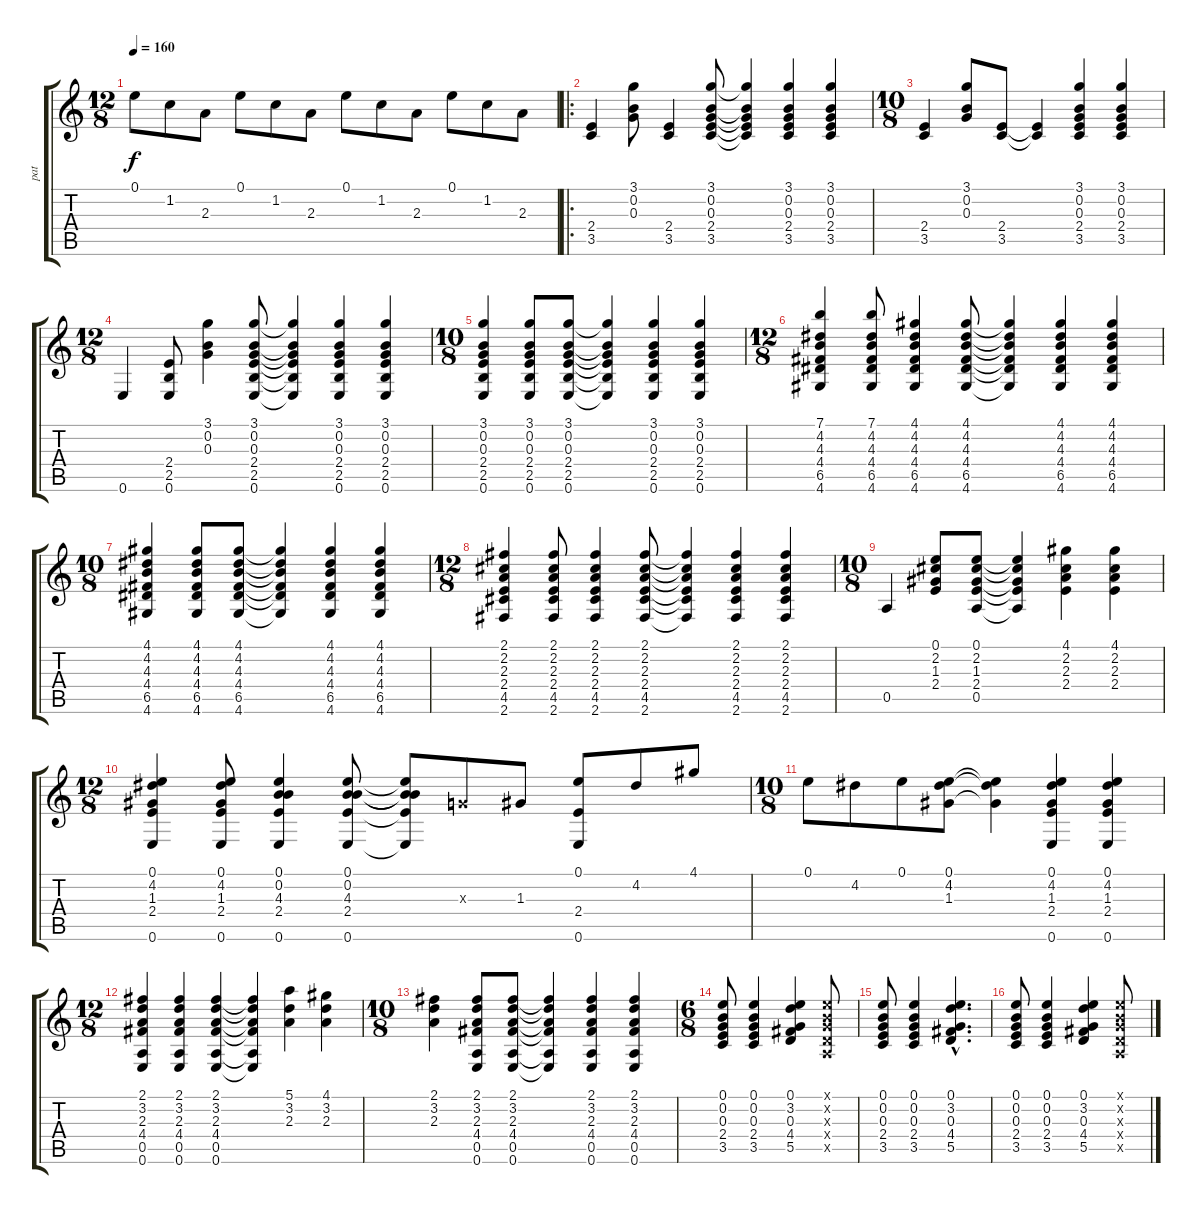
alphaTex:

\track ("pat" "pat") {instrument acousticguitarsteel}
\staff {score tabs}
\tuning (E4 B3 G3 D3 A2 E2) {hide}
\ts (12 8)
\tempo 160
\clef g2
\ks c
0.1.8{dy f} 1.2.8 2.3.8 0.1.8 1.2.8 2.3.8 0.1.8 1.2.8 2.3.8 0.1.8 1.2.8 2.3.8 |
\ro
(2.4 3.5).4 (3.1 0.2 0.3).8 (2.4 3.5).4 (3.1 0.2 0.3 2.4 3.5).8 (3.1{t} 0.2{t} 0.3{t} 2.4{t} 3.5{t}).4 (3.1 0.2 0.3 2.4 3.5).4 (3.1 0.2 0.3 2.4 3.5).4 |
\ts (10 8)
(2.4 3.5).4 (3.1 0.2 0.3).8 (2.4 3.5).8 (2.4{t} 3.5{t}).4 (3.1 0.2 0.3 2.4 3.5).4 (3.1 0.2 0.3 2.4 3.5).4 |
\ts (12 8)
0.6.4 (2.4 2.5 0.6).8 (3.1 0.2 0.3).4 (3.1 0.2 0.3 2.4 2.5 0.6).8 (3.1{t} 0.2{t} 0.3{t} 2.4{t} 2.5{t} 0.6{t}).4 (3.1 0.2 0.3 2.4 2.5 0.6).4 (3.1 0.2 0.3 2.4 2.5 0.6).4 |
\ts (10 8)
(3.1 0.2 0.3 2.4 2.5 0.6).4 (3.1 0.2 0.3 2.4 2.5 0.6).8 (3.1 0.2 0.3 2.4 2.5 0.6).8 (3.1{t} 0.2{t} 0.3{t} 2.4{t} 2.5{t} 0.6{t}).4 (3.1 0.2 0.3 2.4 2.5 0.6).4 (3.1 0.2 0.3 2.4 2.5 0.6).4 |
\ts (12 8)
(7.1 4.2 4.3 4.4 6.5 4.6).4 (7.1 4.2 4.3 4.4 6.5 4.6).8 (4.1 4.2 4.3 4.4 6.5 4.6).4 (4.1 4.2 4.3 4.4 6.5 4.6).8 (4.1{t} 4.2{t} 4.3{t} 4.4{t} 6.5{t} 4.6{t}).4 (4.1 4.2 4.3 4.4 6.5 4.6).4 (4.1 4.2 4.3 4.4 6.5 4.6).4 |
\ts (10 8)
(4.1 4.2 4.3 4.4 6.5 4.6).4 (4.1 4.2 4.3 4.4 6.5 4.6).8 (4.1 4.2 4.3 4.4 6.5 4.6).8 (4.1{t} 4.2{t} 4.3{t} 4.4{t} 6.5{t} 4.6{t}).4 (4.1 4.2 4.3 4.4 6.5 4.6).4 (4.1 4.2 4.3 4.4 6.5 4.6).4 |
\ts (12 8)
(2.1 2.2 2.3 2.4 4.5 2.6).4 (2.1 2.2 2.3 2.4 4.5 2.6).8 (2.1 2.2 2.3 2.4 4.5 2.6).4 (2.1 2.2 2.3 2.4 4.5 2.6).8 (2.1{t} 2.2{t} 2.3{t} 2.4{t} 4.5{t} 2.6{t}).4 (2.1 2.2 2.3 2.4 4.5 2.6).4 (2.1 2.2 2.3 2.4 4.5 2.6).4 |
\ts (10 8)
0.5.4 (0.1 2.2 1.3 2.4).8 (0.1 2.2 1.3 2.4 0.5).8 (0.1{t} 2.2{t} 1.3{t} 2.4{t} 0.5{t}).4 (4.1 2.2 2.3 2.4).4 (4.1 2.2 2.3 2.4).4 |
\ts (12 8)
(0.1 4.2 1.3 2.4 0.6).4 (0.1 4.2 1.3 2.4 0.6).8 (0.1 0.2 4.3 2.4 0.6).4 (0.1 0.2 4.3 2.4 0.6).8 (0.1{t} 0.2{t} 4.3{t} 2.4{t} 0.6{t}).8 0.3{x}.8 1.3.8 (0.1 2.4 0.6).8 4.2.8 4.1.8 |
\ts (10 8)
0.1.8 4.2.8 0.1.8 (0.1 4.2 1.3).8 (0.1{t} 4.2{t} 1.3{t}).4 (0.1 4.2 1.3 2.4 0.6).4 (0.1 4.2 1.3 2.4 0.6).4 |
\ts (12 8)
(2.1 3.2 2.3 4.4 0.5 0.6).4 (2.1 3.2 2.3 4.4 0.5 0.6).4 (2.1 3.2 2.3 4.4 0.5 0.6).4 (2.1{t} 3.2{t} 2.3{t} 4.4{t} 0.5{t} 0.6{t}).4 (5.1 3.2 2.3).4 (4.1 3.2 2.3).4 |
\ts (10 8)
(2.1 3.2 2.3).4 (2.1 3.2 2.3 4.4 0.5 0.6).8 (2.1 3.2 2.3 4.4 0.5 0.6).8 (2.1{t} 3.2{t} 2.3{t} 4.4{t} 0.5{t} 0.6{t}).4 (2.1 3.2 2.3 4.4 0.5 0.6).4 (2.1 3.2 2.3 4.4 0.5 0.6).4 |
\ts (6 8)
(0.1 0.2 0.3 2.4 3.5).8 (0.1 0.2 0.3 2.4 3.5).4 (0.1 3.2 0.3 4.4 5.5).4 (0.1{x} 0.2{x} 0.3{x} 0.4{x} 0.5{x}).8 |
(0.1 0.2 0.3 2.4 3.5).8 (0.1 0.2 0.3 2.4 3.5).4 (0.1{hac} 3.2{hac} 0.3{hac} 4.4{hac} 5.5{hac}).4{d} |
(0.1 0.2 0.3 2.4 3.5).8 (0.1 0.2 0.3 2.4 3.5).4 (0.1 3.2 0.3 4.4 5.5).4 (0.1{x} 0.2{x} 0.3{x} 0.4{x} 0.5{x}).8
